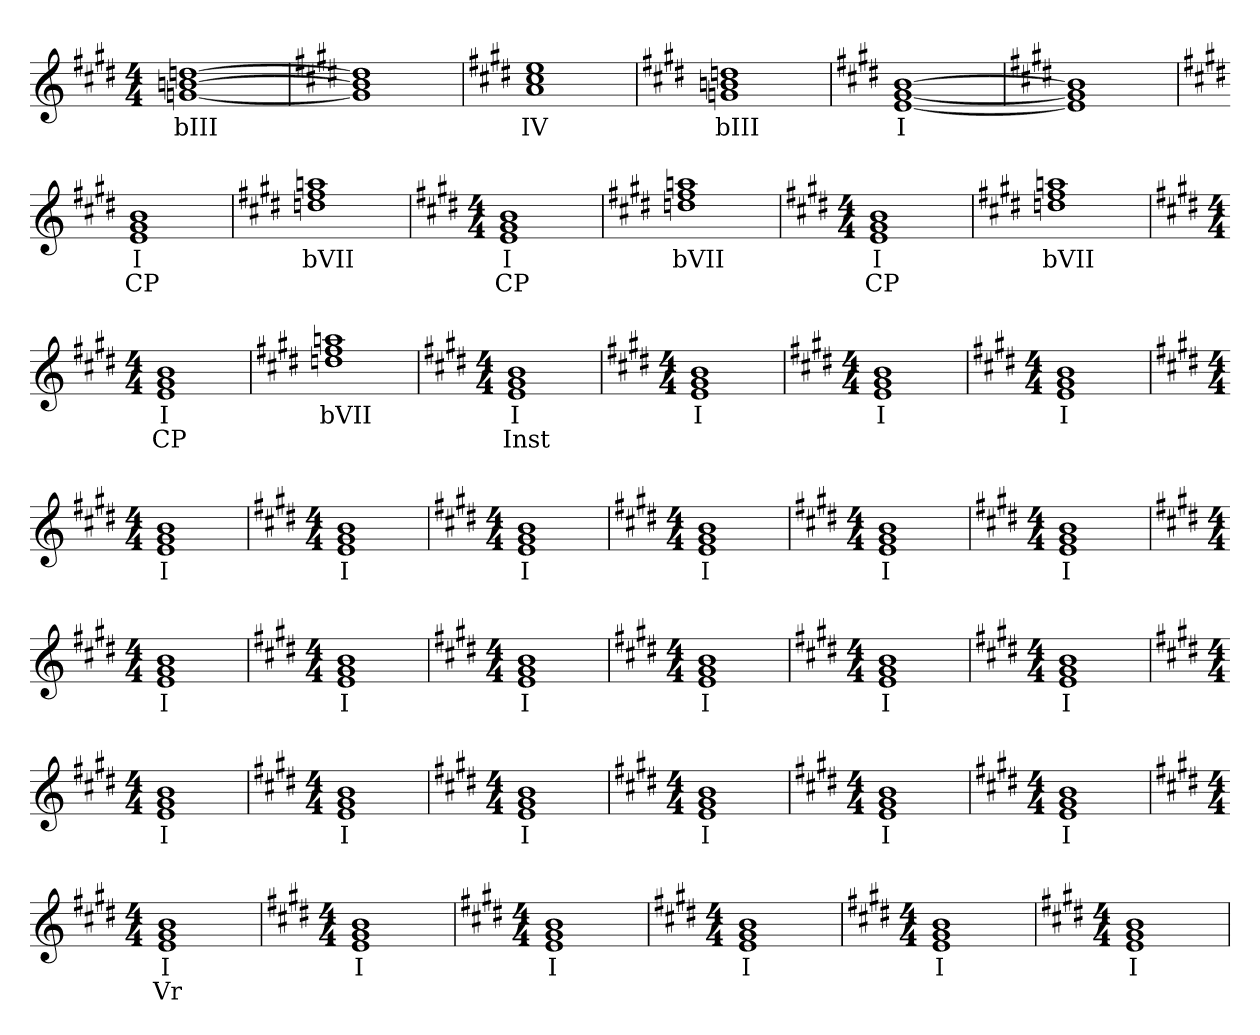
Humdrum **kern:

**kern	**text	**text
*part1	*part1	*part1
*staff1	*staff1	*staff1
*k[f#c#g#d#]	*	*
*E:	*	*
*M4/4	*	*
=	=	=
[1gn [1bn [1ddn	bIII	.
=	=	=
*k[f#c#g#d#]	*	*
*E:	*	*
1gn] 1bn] 1ddn]	.	.
=	=	=
*k[f#c#g#d#]	*	*
*E:	*	*
1a 1cc# 1ee	IV	.
=	=	=
*k[f#c#g#d#]	*	*
*E:	*	*
1gn 1bn 1ddn	bIII	.
=	=	=
*k[f#c#g#d#]	*	*
*E:	*	*
[1e [1g# [1b	I	.
=	=	=
*k[f#c#g#d#]	*	*
*E:	*	*
1e] 1g#] 1b]	.	.
=	=	=
*k[f#c#g#d#]	*	*
*E:	*	*
1e 1g# 1b	I	CP
=	=	=
*k[f#c#g#d#]	*	*
*E:	*	*
1ddn 1ff# 1aan	bVII	.
=	=	=
*k[f#c#g#d#]	*	*
*E:	*	*
*M4/4	*	*
1e 1g# 1b	I	CP
=	=	=
*k[f#c#g#d#]	*	*
*E:	*	*
1ddn 1ff# 1aan	bVII	.
=	=	=
*k[f#c#g#d#]	*	*
*E:	*	*
*M4/4	*	*
1e 1g# 1b	I	CP
=	=	=
*k[f#c#g#d#]	*	*
*E:	*	*
1ddn 1ff# 1aan	bVII	.
=	=	=
*k[f#c#g#d#]	*	*
*E:	*	*
*M4/4	*	*
1e 1g# 1b	I	CP
=	=	=
*k[f#c#g#d#]	*	*
*E:	*	*
1ddn 1ff# 1aan	bVII	.
=	=	=
*k[f#c#g#d#]	*	*
*E:	*	*
*M4/4	*	*
1e 1g# 1b	I	Inst
=	=	=
*k[f#c#g#d#]	*	*
*E:	*	*
*M4/4	*	*
1e 1g# 1b	I	.
=	=	=
*k[f#c#g#d#]	*	*
*E:	*	*
*M4/4	*	*
1e 1g# 1b	I	.
=	=	=
*k[f#c#g#d#]	*	*
*E:	*	*
*M4/4	*	*
1e 1g# 1b	I	.
=	=	=
*k[f#c#g#d#]	*	*
*E:	*	*
*M4/4	*	*
1e 1g# 1b	I	.
=	=	=
*k[f#c#g#d#]	*	*
*E:	*	*
*M4/4	*	*
1e 1g# 1b	I	.
=	=	=
*k[f#c#g#d#]	*	*
*E:	*	*
*M4/4	*	*
1e 1g# 1b	I	.
=	=	=
*k[f#c#g#d#]	*	*
*E:	*	*
*M4/4	*	*
1e 1g# 1b	I	.
=	=	=
*k[f#c#g#d#]	*	*
*E:	*	*
*M4/4	*	*
1e 1g# 1b	I	.
=	=	=
*k[f#c#g#d#]	*	*
*E:	*	*
*M4/4	*	*
1e 1g# 1b	I	.
=	=	=
*k[f#c#g#d#]	*	*
*E:	*	*
*M4/4	*	*
1e 1g# 1b	I	.
=	=	=
*k[f#c#g#d#]	*	*
*E:	*	*
*M4/4	*	*
1e 1g# 1b	I	.
=	=	=
*k[f#c#g#d#]	*	*
*E:	*	*
*M4/4	*	*
1e 1g# 1b	I	.
=	=	=
*k[f#c#g#d#]	*	*
*E:	*	*
*M4/4	*	*
1e 1g# 1b	I	.
=	=	=
*k[f#c#g#d#]	*	*
*E:	*	*
*M4/4	*	*
1e 1g# 1b	I	.
=	=	=
*k[f#c#g#d#]	*	*
*E:	*	*
*M4/4	*	*
1e 1g# 1b	I	.
=	=	=
*k[f#c#g#d#]	*	*
*E:	*	*
*M4/4	*	*
1e 1g# 1b	I	.
=	=	=
*k[f#c#g#d#]	*	*
*E:	*	*
*M4/4	*	*
1e 1g# 1b	I	.
=	=	=
*k[f#c#g#d#]	*	*
*E:	*	*
*M4/4	*	*
1e 1g# 1b	I	.
=	=	=
*k[f#c#g#d#]	*	*
*E:	*	*
*M4/4	*	*
1e 1g# 1b	I	.
=	=	=
*k[f#c#g#d#]	*	*
*E:	*	*
*M4/4	*	*
1e 1g# 1b	I	.
=	=	=
*k[f#c#g#d#]	*	*
*E:	*	*
*M4/4	*	*
1e 1g# 1b	I	.
=	=	=
*k[f#c#g#d#]	*	*
*E:	*	*
*M4/4	*	*
1e 1g# 1b	I	Vr
=	=	=
*k[f#c#g#d#]	*	*
*E:	*	*
*M4/4	*	*
1e 1g# 1b	I	.
=	=	=
*k[f#c#g#d#]	*	*
*E:	*	*
*M4/4	*	*
1e 1g# 1b	I	.
=	=	=
*k[f#c#g#d#]	*	*
*E:	*	*
*M4/4	*	*
1e 1g# 1b	I	.
=	=	=
*k[f#c#g#d#]	*	*
*E:	*	*
*M4/4	*	*
1e 1g# 1b	I	.
=	=	=
*k[f#c#g#d#]	*	*
*E:	*	*
*M4/4	*	*
1e 1g# 1b	I	.
=	=	=
*-	*-	*-
